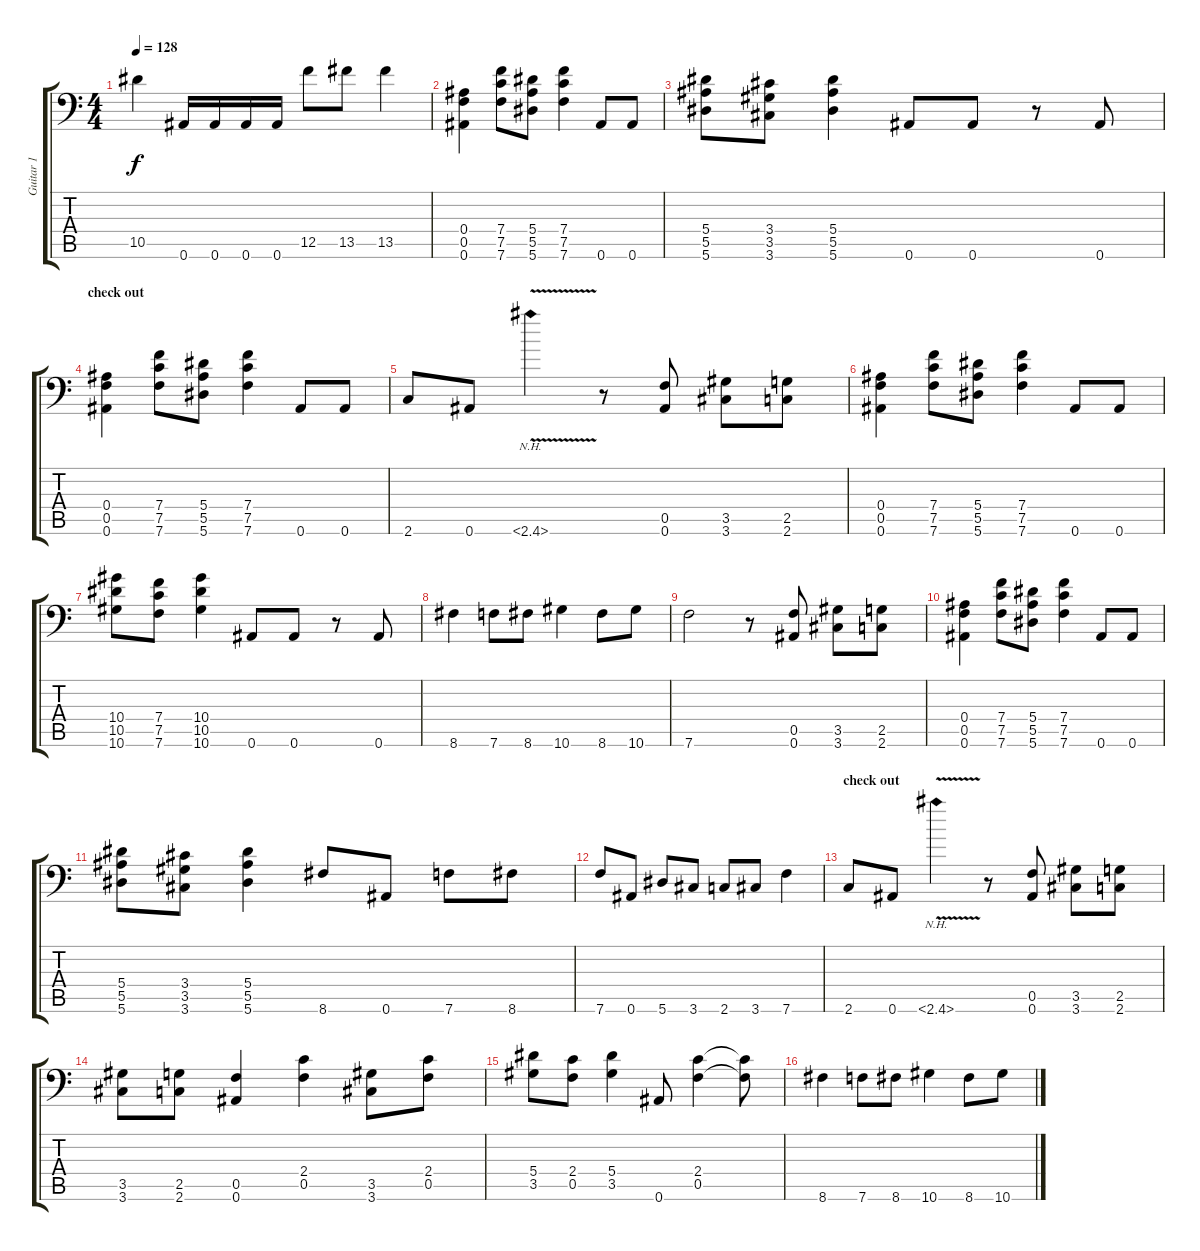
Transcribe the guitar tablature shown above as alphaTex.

\track ("Guitar 1" "Guitar 1") {instrument overdrivenguitar}
\staff {score tabs}
\tuning (C4 G3 Eb3 Bb2 F2 Bb1) {hide}
\ts (4 4)
\tempo 128
\clef f4
\ks c
10.5.4{dy f} 0.6.16 0.6.16 0.6.16 0.6.16 12.5.8 13.5.8 13.5.4 |
(0.4 0.5 0.6).4 (7.4 7.5 7.6).8 (5.4 5.5 5.6).8 (7.4 7.5 7.6).4 0.6.8 0.6.8 |
(5.4 5.5 5.6).8 (3.4 3.5 3.6).8 (5.4 5.5 5.6).4 0.6.8 0.6.8 r.8 0.6.8 |
\section ("" "check out")
(0.4 0.5 0.6).4 (7.4 7.5 7.6).8 (5.4 5.5 5.6).8 (7.4 7.5 7.6).4 0.6.8 0.6.8 |
2.6.8 0.6.8 2.6{nh v}.4 r.8 (0.5 0.6).8 (3.5 3.6).8 (2.5 2.6).8 |
(0.4 0.5 0.6).4 (7.4 7.5 7.6).8 (5.4 5.5 5.6).8 (7.4 7.5 7.6).4 0.6.8 0.6.8 |
(10.4 10.5 10.6).8 (7.4 7.5 7.6).8 (10.4 10.5 10.6).4 0.6.8 0.6.8 r.8 0.6.8 |
8.6.4 7.6.8 8.6.8 10.6.4 8.6.8 10.6.8 |
7.6.2 r.8 (0.5 0.6).8 (3.5 3.6).8 (2.5 2.6).8 |
(0.4 0.5 0.6).4 (7.4 7.5 7.6).8 (5.4 5.5 5.6).8 (7.4 7.5 7.6).4 0.6.8 0.6.8 |
(5.4 5.5 5.6).8 (3.4 3.5 3.6).8 (5.4 5.5 5.6).4 8.6.8 0.6.8 7.6.8 8.6.8 |
7.6.8 0.6.8 5.6.8 3.6.8 2.6.8 3.6.8 7.6.4 |
\section ("" "check out")
2.6.8 0.6.8 2.6{nh v}.4 r.8 (0.5 0.6).8 (3.5 3.6).8 (2.5 2.6).8 |
(3.5 3.6).8 (2.5 2.6).8 (0.5 0.6).4 (2.4 0.5).4 (3.5 3.6).8 (2.4 0.5).8 |
(5.4 3.5).8 (2.4 0.5).8 (5.4 3.5).4 0.6.8 (2.4 0.5).4 (2.4{t} 0.5{t}).8 |
8.6.4 7.6.8 8.6.8 10.6.4 8.6.8 10.6.8
